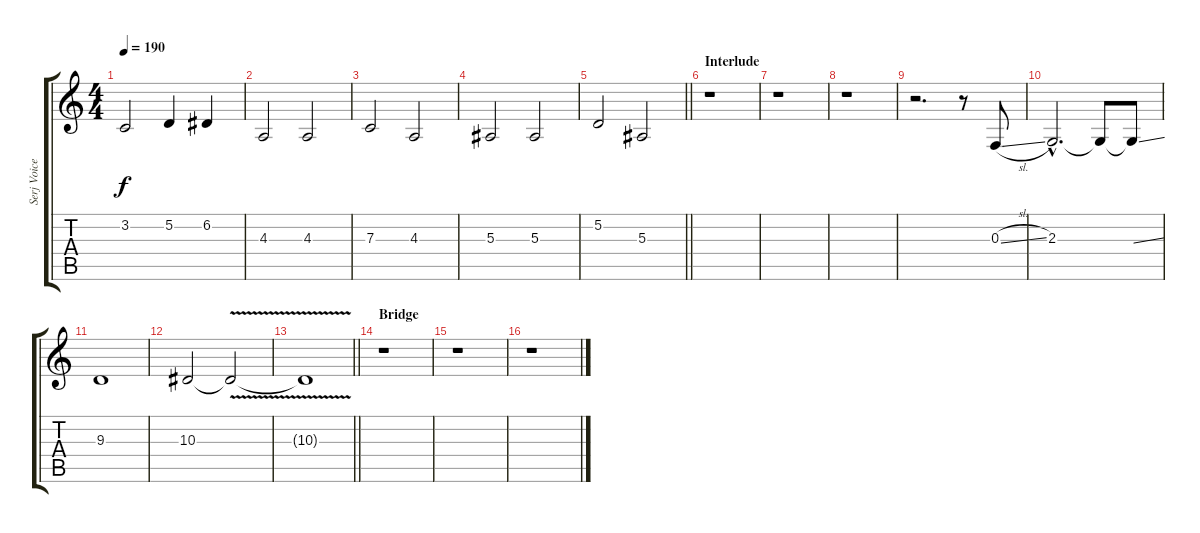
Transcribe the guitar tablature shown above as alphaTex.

\track ("Serj Voice" "Serj Voice") {instrument oboe}
\staff {score tabs}
\tuning (D4 A3 F3 C3 G2 C2) {hide}
\ts (4 4)
\tempo 190
\clef g2
\ks c
3.2{t}.2{dy f} 5.2.4 6.2.4 |
4.3.2 4.3.2 |
7.3.2 4.3.2 |
5.3.2 5.3.2 |
\barLineRight lightlight
5.2.2 5.3.2 |
\section ("" "Interlude")
r.1 |
r.1 |
r.1 |
r.2{d} r.8 0.3{sl}.8 |
2.3{hac}.2{d} 2.3{t}.8 2.3{ss t}.8 |
9.3.1 |
10.3.2 10.3{v t}.2 |
\barLineRight lightlight
10.3{t}.1 |
\section ("" "Bridge")
r.1 |
r.1 |
r.1
